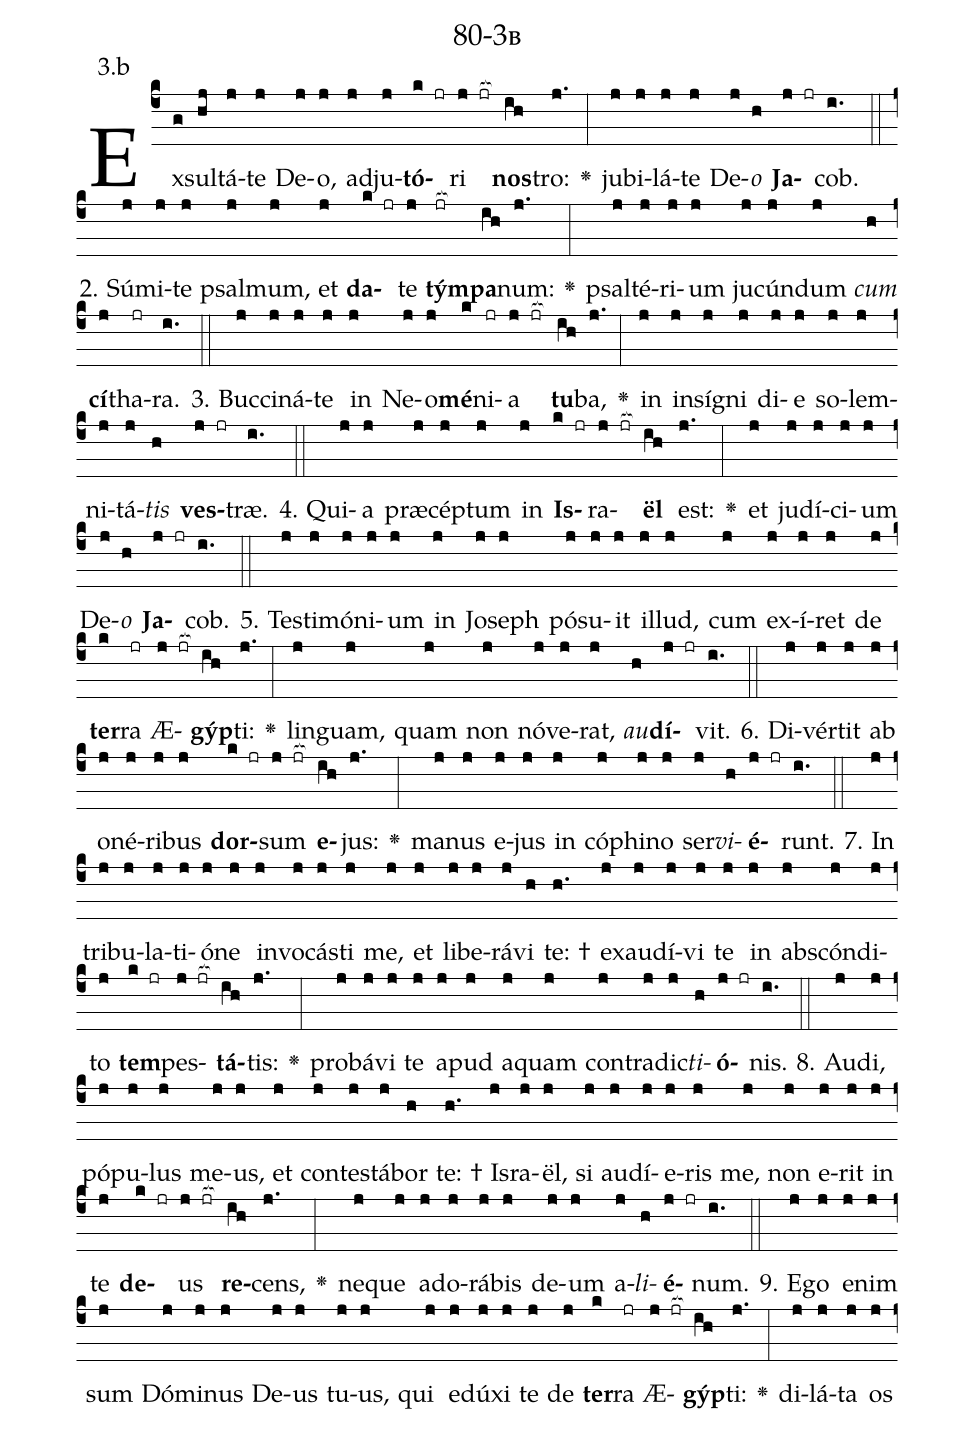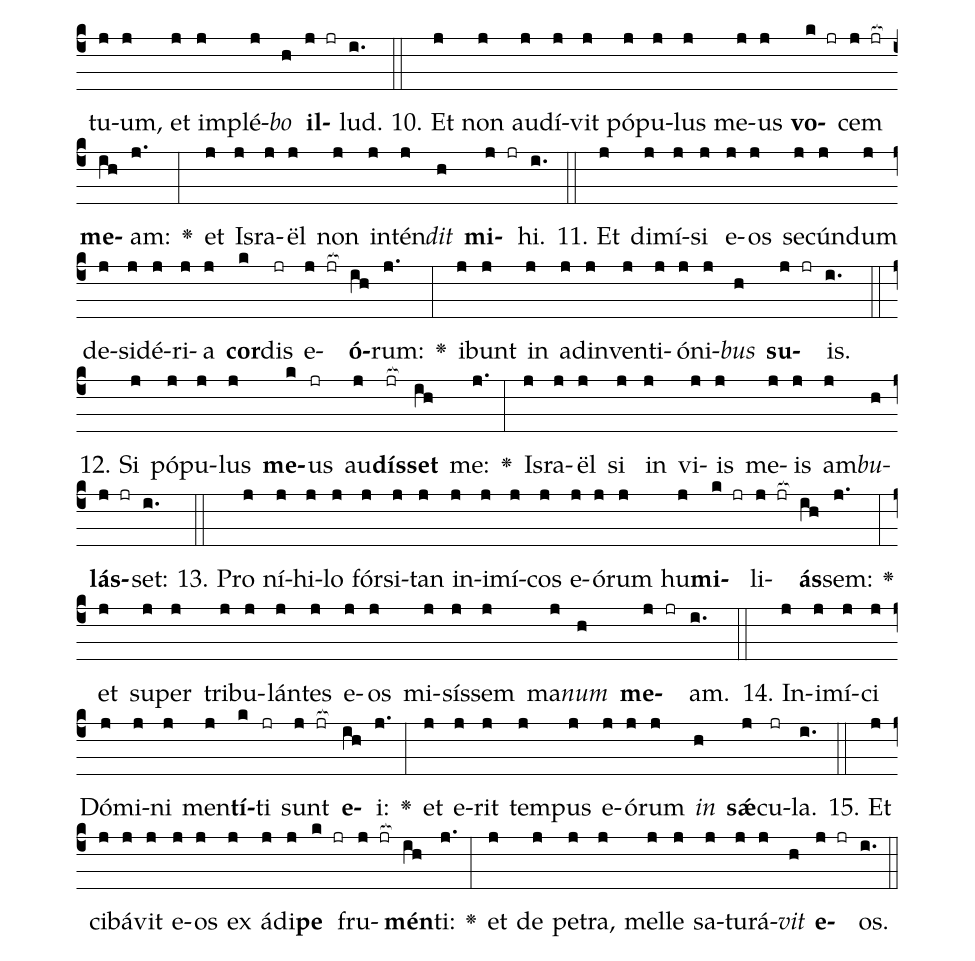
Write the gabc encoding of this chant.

name: 80-3b;
annotation: 3.b;
%%
(c4)Ex(g)sul(hj)tá(j)te(j) De(j)o,(j) ad(j)ju(j)<b>tó</b>(k jr)ri(j jr[ocb:1{]) <b>nos</b>(ih[ocb:0}])tro:(j.) <v>\greheightstar</v>(:) ju(j)bi(j)lá(j)te(j) De(j)<i>o</i>(h) <b>Ja</b>(j jr)cob.(i.) (::)
2. Sú(j)mi(j)te(j) psal(j)mum,(j) et(j) <b>da</b>(k jr)te(j) <b>tým</b>(jr[ocb:1{])<b>pa</b>(ih[ocb:0}])num:(j.) <v>\greheightstar</v>(:) psal(j)té(j)ri(j)um(j) ju(j)cún(j)dum(j) <i>cum</i>(h) <b>cí</b>(j)tha(jr)ra.(i.) (::)
3. Buc(j)ci(j)ná(j)te(j) in(j) Ne(j)o(j)<b>mé</b>(k)ni(jr)a(j jr[ocb:1{]) <b>tu</b>(ih[ocb:0}])ba,(j.) <v>\greheightstar</v>(:) in(j) in(j)sí(j)gni(j) di(j)e(j) so(j)lem(j)ni(j)tá(j)<i>tis</i>(h) <b>ves</b>(j jr)træ.(i.) (::)
4. Qui(j)a(j) præ(j)cép(j)tum(j) in(j) <b>Is</b>(k jr)ra(j jr[ocb:1{])<b>ël</b>(ih[ocb:0}]) est:(j.) <v>\greheightstar</v>(:) et(j) ju(j)dí(j)ci(j)um(j) De(j)<i>o</i>(h) <b>Ja</b>(j jr)cob.(i.) (::)
5. Tes(j)ti(j)mó(j)ni(j)um(j) in(j) Jo(j)seph(j) pó(j)su(j)it(j) il(j)lud,(j) cum(j) ex(j)í(j)ret(j) de(j) <b>ter</b>(k)ra(jr) Æ(j jr[ocb:1{])<b>gýp</b>(ih[ocb:0}])ti:(j.) <v>\greheightstar</v>(:) lin(j)guam,(j) quam(j) non(j) nó(j)ve(j)rat,(j) <i>au</i>(h)<b>dí</b>(j jr)vit.(i.) (::)
6. Di(j)vér(j)tit(j) ab(j) o(j)né(j)ri(j)bus(j) <b>dor</b>(k jr)sum(j jr[ocb:1{]) <b>e</b>(ih[ocb:0}])jus:(j.) <v>\greheightstar</v>(:) ma(j)nus(j) e(j)jus(j) in(j) có(j)phi(j)no(j) ser(j)<i>vi</i>(h)<b>é</b>(j jr)runt.(i.) (::)
7. In(j) tri(j)bu(j)la(j)ti(j)ó(j)ne(j) in(j)vo(j)cás(j)ti(j) me,(j) et(j) li(j)be(j)rá(j)vi(h) te: †(h.) ex(j)au(j)dí(j)vi(j) te(j) in(j) abs(j)cón(j)di(j)to(j) <b>tem</b>(k jr)pes(j jr[ocb:1{])<b>tá</b>(ih[ocb:0}])tis:(j.) <v>\greheightstar</v>(:) pro(j)bá(j)vi(j) te(j) a(j)pud(j) a(j)quam(j) con(j)tra(j)dic(j)<i>ti</i>(h)<b>ó</b>(j jr)nis.(i.) (::)
8. Au(j)di,(j) pó(j)pu(j)lus(j) me(j)us,(j) et(j) con(j)tes(j)tá(j)bor(h) te: †(h.) Is(j)ra(j)ël,(j) si(j) au(j)dí(j)e(j)ris(j) me,(j) non(j) e(j)rit(j) in(j) te(j) <b>de</b>(k jr)us(j jr[ocb:1{]) <b>re</b>(ih[ocb:0}])cens,(j.) <v>\greheightstar</v>(:) ne(j)que(j) ad(j)o(j)rá(j)bis(j) de(j)um(j) a(j)<i>li</i>(h)<b>é</b>(j jr)num.(i.) (::)
9. E(j)go(j) e(j)nim(j) sum(j) Dó(j)mi(j)nus(j) De(j)us(j) tu(j)us,(j) qui(j) e(j)dú(j)xi(j) te(j) de(j) <b>ter</b>(k)ra(jr) Æ(j jr[ocb:1{])<b>gýp</b>(ih[ocb:0}])ti:(j.) <v>\greheightstar</v>(:) di(j)lá(j)ta(j) os(j) tu(j)um,(j) et(j) im(j)plé(j)<i>bo</i>(h) <b>il</b>(j jr)lud.(i.) (::)
10. Et(j) non(j) au(j)dí(j)vit(j) pó(j)pu(j)lus(j) me(j)us(j) <b>vo</b>(k jr)cem(j jr[ocb:1{]) <b>me</b>(ih[ocb:0}])am:(j.) <v>\greheightstar</v>(:) et(j) Is(j)ra(j)ël(j) non(j) in(j)tén(j)<i>dit</i>(h) <b>mi</b>(j jr)hi.(i.) (::)
11. Et(j) di(j)mí(j)si(j) e(j)os(j) se(j)cún(j)dum(j) de(j)si(j)dé(j)ri(j)a(j) <b>cor</b>(k)dis(jr) e(j jr[ocb:1{])<b>ó</b>(ih[ocb:0}])rum:(j.) <v>\greheightstar</v>(:) i(j)bunt(j) in(j) ad(j)in(j)ven(j)ti(j)ó(j)ni(j)<i>bus</i>(h) <b>su</b>(j jr)is.(i.) (::)
12. Si(j) pó(j)pu(j)lus(j) <b>me</b>(k)us(jr) au(j)<b>dís</b>(jr[ocb:1{])<b>set</b>(ih[ocb:0}]) me:(j.) <v>\greheightstar</v>(:) Is(j)ra(j)ël(j) si(j) in(j) vi(j)is(j) me(j)is(j) am(j)<i>bu</i>(h)<b>lás</b>(j jr)set:(i.) (::)
13. Pro(j) ní(j)hi(j)lo(j) fór(j)si(j)tan(j) in(j)i(j)mí(j)cos(j) e(j)ó(j)rum(j) hu(j)<b>mi</b>(k jr)li(j jr[ocb:1{])<b>ás</b>(ih[ocb:0}])sem:(j.) <v>\greheightstar</v>(:) et(j) su(j)per(j) tri(j)bu(j)lán(j)tes(j) e(j)os(j) mi(j)sís(j)sem(j) ma(j)<i>num</i>(h) <b>me</b>(j jr)am.(i.) (::)
14. In(j)i(j)mí(j)ci(j) Dó(j)mi(j)ni(j) men(j)<b>tí</b>(k)ti(jr) sunt(j jr[ocb:1{]) <b>e</b>(ih[ocb:0}])i:(j.) <v>\greheightstar</v>(:) et(j) e(j)rit(j) tem(j)pus(j) e(j)ó(j)rum(j) <i>in</i>(h) <b>sǽ</b>(j)cu(jr)la.(i.) (::)
15. Et(j) ci(j)bá(j)vit(j) e(j)os(j) ex(j) á(j)di(j)<b>pe</b>(k jr) fru(j jr[ocb:1{])<b>mén</b>(ih[ocb:0}])ti:(j.) <v>\greheightstar</v>(:) et(j) de(j) pe(j)tra,(j) mel(j)le(j) sa(j)tu(j)rá(j)<i>vit</i>(h) <b>e</b>(j jr)os.(i.) (::)
